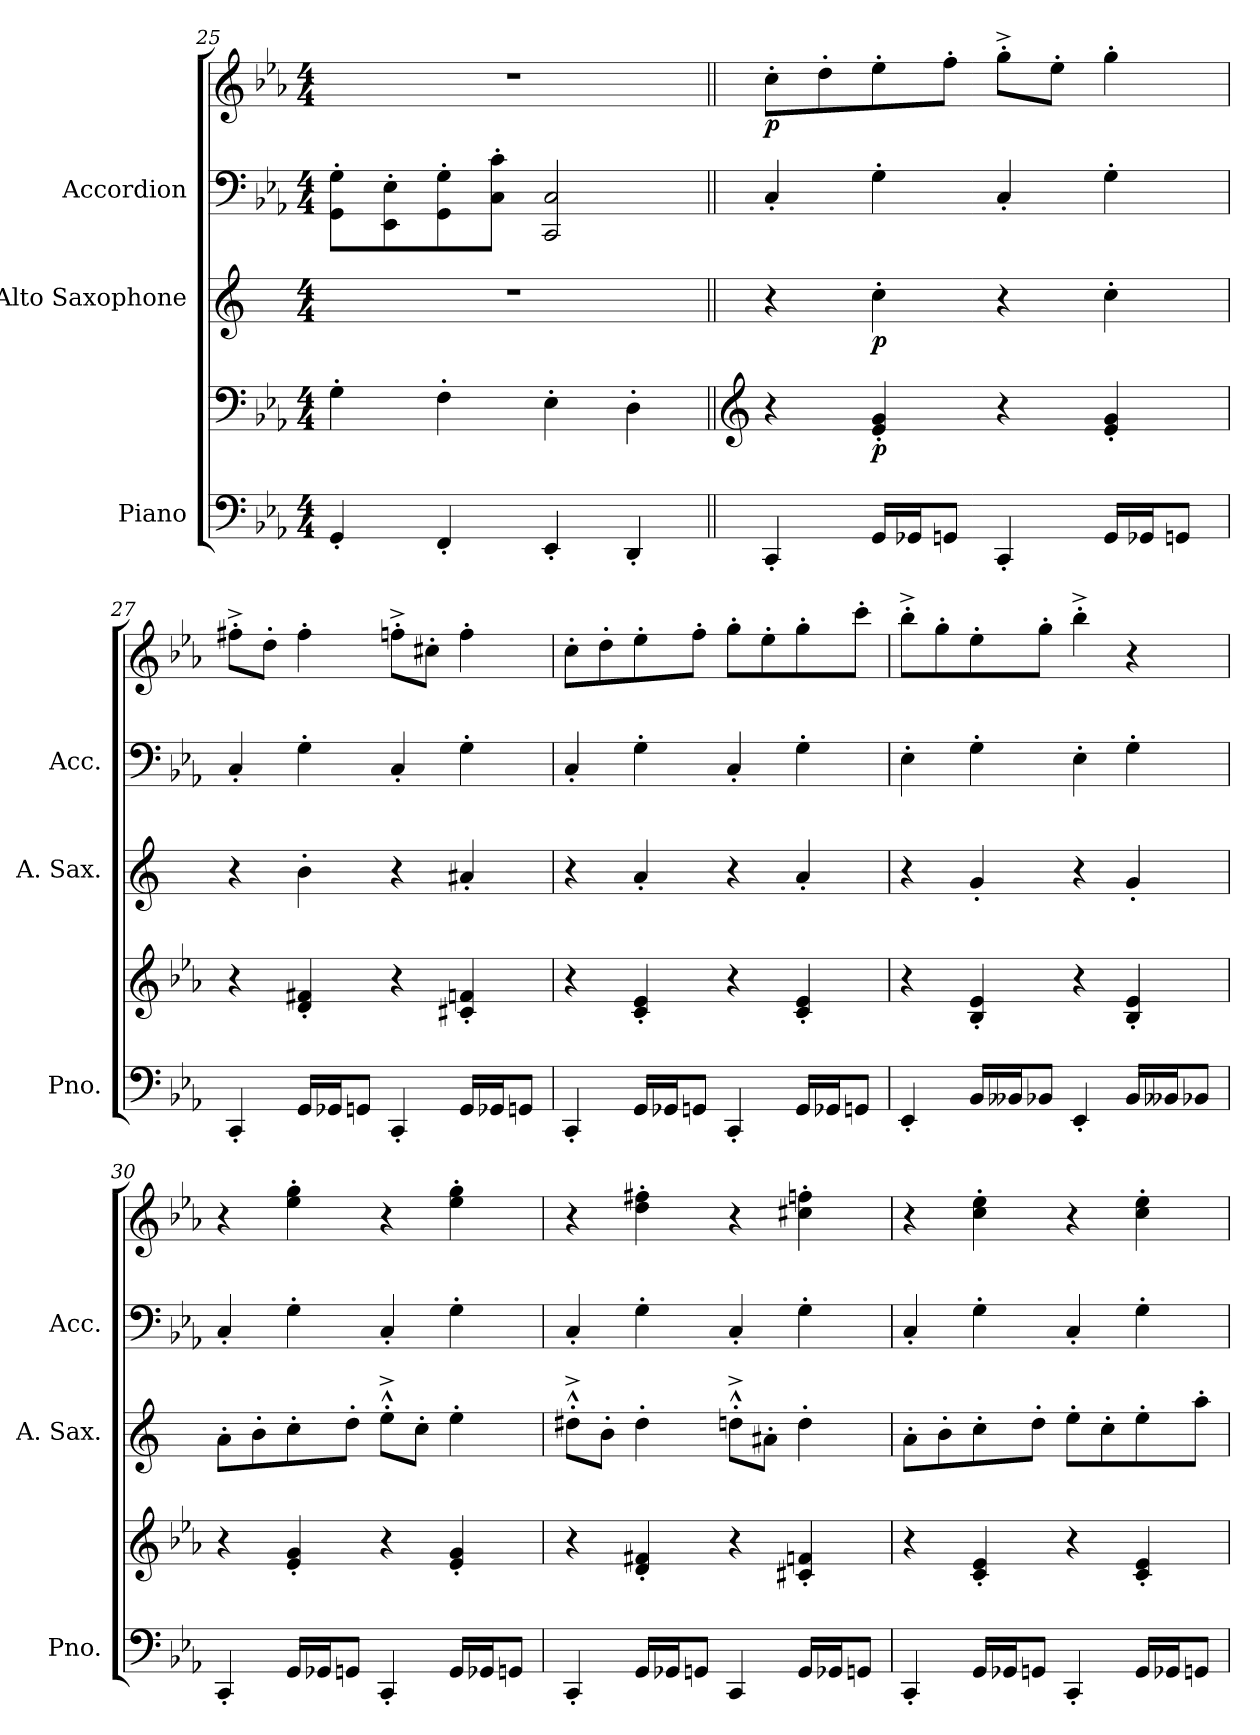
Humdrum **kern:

**kern	**kern	**dynam	**kern	**dynam	**kern	**kern	**dynam
*part3	*part3	*part3	*part2	*part2	*part1	*part1	*part1
*staff5	*staff4	*staff4/5	*staff3	*staff3	*staff2	*staff1	*staff1/2
*I"Piano	*	*	*I"Alto Saxophone	*	*I"Accordion	*	*
*I'Pno.	*	*	*I'A. Sax.	*	*I'Acc.	*	*
*clefF4	*clefF4	*	*clefG2	*	*clefF4	*clefG2	*
*	*	*	*ITrd5c9	*	*	*	*
*k[b-e-a-]	*k[b-e-a-]	*	*k[b-e-a-]	*	*k[b-e-a-]	*k[b-e-a-]	*
*M4/4	*M4/4	*	*M4/4	*	*M4/4	*M4/4	*
=25	=25	=25	=25	=25	=25	=25	=25
4GG'/	4G'\	.	1r	.	8GG\' 8G\'L	1r	.
.	.	.	.	.	8EE-\' 8E-\'	.	.
4FF'/	4F'\	.	.	.	8GG\' 8G\'	.	.
.	.	.	.	.	8C\' 8c\'J	.	.
4EE-'/	4E-'\	.	.	.	2CC/ 2C/	.	.
4DD'/	4D'\	.	.	.	.	.	.
=26||	=26||	=26||	=26||	=26||	=26||	=26||	=26||
*	*clefG2	*	*	*	*	*	*
!	!	!	!	!	!	!	!LO:DY:b
4CC'/	4r	.	4r	.	4C'/	8cc'\L	p
.	.	.	.	.	.	8dd'\	.
!	!	!LO:DY:b	!	!LO:DY:b	!	!	!
16GG/LL	4e-/' 4g/'	p	4e-'\	p	4G'\	8ee-'\	.
16GG-X/J	.	.	.	.	.	.	.
8GGn/J	.	.	.	.	.	8ff'\J	.
4CC'/	4r	.	4r	.	4C'/	8gg'^\L	.
.	.	.	.	.	.	8ee-'\J	.
16GG/LL	4e-/' 4g/'	.	4e-'\	.	4G'\	4gg'\	.
16GG-X/J	.	.	.	.	.	.	.
8GGn/J	.	.	.	.	.	.	.
!!LO:PB:g=z
=27	=27	=27	=27	=27	=27	=27	=27
4CC'/	4r	.	4r	.	4C'/	8ff#X'^\L	.
.	.	.	.	.	.	8dd'\J	.
16GG/LL	4d/' 4f#X/'	.	4d'\	.	4G'\	4ff#'\	.
16GG-X/J	.	.	.	.	.	.	.
8GGn/J	.	.	.	.	.	.	.
4CC'/	4r	.	4r	.	4C'/	8ffn'^\L	.
.	.	.	.	.	.	8cc#X'\J	.
16GG/LL	4c#X/' 4fn/'	.	4c#X'/	.	4G'\	4ff'\	.
16GG-X/J	.	.	.	.	.	.	.
8GGn/J	.	.	.	.	.	.	.
=28	=28	=28	=28	=28	=28	=28	=28
4CC'/	4r	.	4r	.	4C'/	8cc'\L	.
.	.	.	.	.	.	8dd'\	.
16GG/LL	4c/' 4e-/'	.	4c'/	.	4G'\	8ee-'\	.
16GG-X/J	.	.	.	.	.	.	.
8GGn/J	.	.	.	.	.	8ff'\J	.
4CC'/	4r	.	4r	.	4C'/	8gg'\L	.
.	.	.	.	.	.	8ee-'\	.
16GG/LL	4c/' 4e-/'	.	4c'/	.	4G'\	8gg'\	.
16GG-X/J	.	.	.	.	.	.	.
8GGn/J	.	.	.	.	.	8ccc'\J	.
=29	=29	=29	=29	=29	=29	=29	=29
4EE-'/	4r	.	4r	.	4E-'\	8bb-'^\L	.
.	.	.	.	.	.	8gg'\	.
16BB-/LL	4B-/' 4e-/'	.	4B-'/	.	4G'\	8ee-'\	.
16BB--X/J	.	.	.	.	.	.	.
8BB-X/J	.	.	.	.	.	8gg'\J	.
4EE-'/	4r	.	4r	.	4E-'\	4bb-'^\	.
16BB-/LL	4B-/' 4e-/'	.	4B-'/	.	4G'\	4r	.
16BB--X/J	.	.	.	.	.	.	.
8BB-X/J	.	.	.	.	.	.	.
!!LO:LB:g=z
=30	=30	=30	=30	=30	=30	=30	=30
*	*	*	*	*	*	*MM118	*
4CC'/	4r	.	8c'\L	.	4C'/	4r	.
.	.	.	8d'\	.	.	.	.
16GG/LL	4e-/' 4g/'	.	8e-'\	.	4G'\	4ee-\' 4gg\'	.
16GG-X/J	.	.	.	.	.	.	.
8GGn/J	.	.	8f'\J	.	.	.	.
4CC'/	4r	.	8g'^^^\L	.	4C'/	4r	.
.	.	.	8e-'\J	.	.	.	.
16GG/LL	4e-/' 4g/'	.	4g'\	.	4G'\	4ee-\' 4gg\'	.
16GG-X/J	.	.	.	.	.	.	.
8GGn/J	.	.	.	.	.	.	.
=31	=31	=31	=31	=31	=31	=31	=31
4CC'/	4r	.	8f#X'^^^\L	.	4C'/	4r	.
.	.	.	8d'\J	.	.	.	.
16GG/LL	4d/' 4f#X/'	.	4f#'\	.	4G'\	4dd\' 4ff#X\'	.
16GG-X/J	.	.	.	.	.	.	.
8GGn/J	.	.	.	.	.	.	.
4CC/	4r	.	8fn'^^^\L	.	4C'/	4r	.
.	.	.	8c#X'\J	.	.	.	.
16GG/LL	4c#X/' 4fn/'	.	4f'\	.	4G'\	4cc#X\' 4ffn\'	.
16GG-X/J	.	.	.	.	.	.	.
8GGn/J	.	.	.	.	.	.	.
=32	=32	=32	=32	=32	=32	=32	=32
4CC'/	4r	.	8c'\L	.	4C'/	4r	.
.	.	.	8d'\	.	.	.	.
16GG/LL	4c/' 4e-/'	.	8e-'\	.	4G'\	4cc\' 4ee-\'	.
16GG-X/J	.	.	.	.	.	.	.
8GGn/J	.	.	8f'\J	.	.	.	.
4CC'/	4r	.	8g'\L	.	4C'/	4r	.
.	.	.	8e-'\	.	.	.	.
16GG/LL	4c/' 4e-/'	.	8g'\	.	4G'\	4cc\' 4ee-\'	.
16GG-X/J	.	.	.	.	.	.	.
8GGn/J	.	.	8cc'\J	.	.	.	.
=	=	=	=	=	=	=	=
*-	*-	*-	*-	*-	*-	*-	*-
